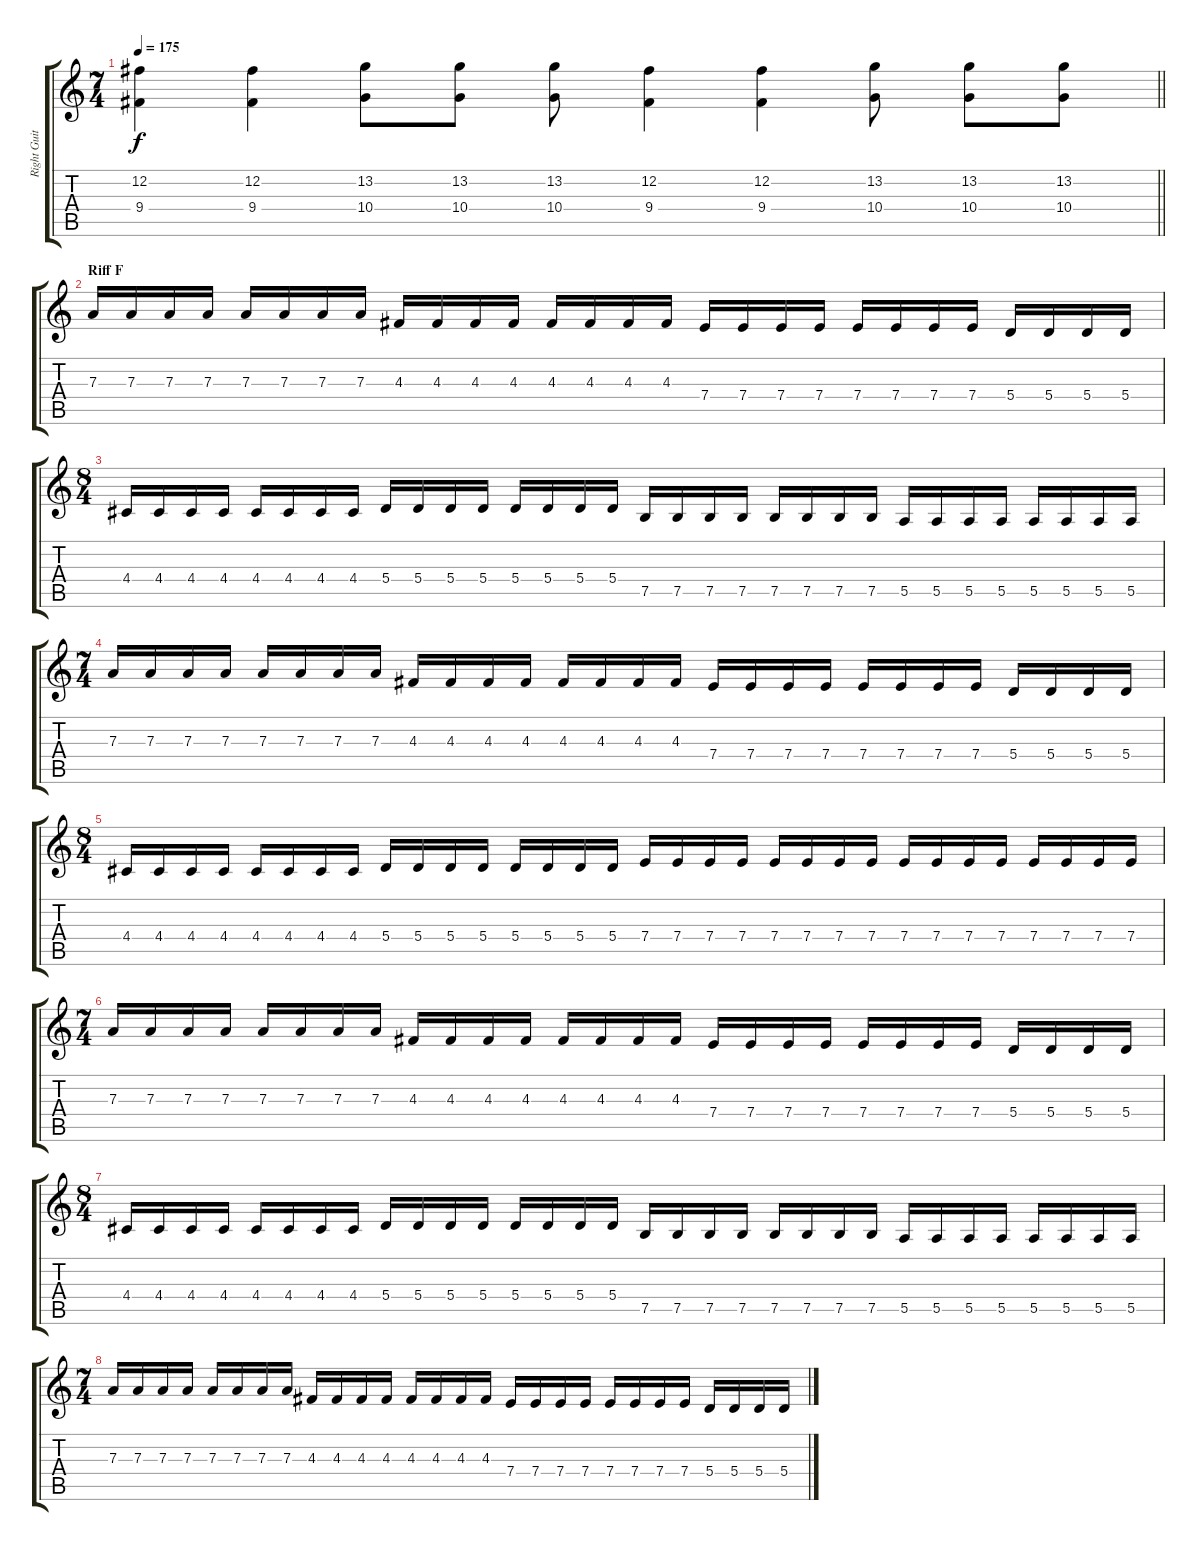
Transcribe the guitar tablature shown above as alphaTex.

\track ("Right Guitar" "Right Guit") {instrument distortionguitar}
\staff {score tabs}
\tuning (G3 Gb3 D3 A2 E2 B1) {hide}
\ts (7 4)
\tempo 175
\clef g2
\barLineRight lightlight
\ks c
(12.2 9.4).4{dy f} (12.2 9.4).4 (13.2 10.4).8 (13.2 10.4).8 (13.2 10.4).8 (12.2 9.4).4 (12.2 9.4).4 (13.2 10.4).8 (13.2 10.4).8 (13.2 10.4).8 |
\section ("" "Riff F")
7.3.16 7.3.16 7.3.16 7.3.16 7.3.16 7.3.16 7.3.16 7.3.16 4.3.16 4.3.16 4.3.16 4.3.16 4.3.16 4.3.16 4.3.16 4.3.16 7.4.16 7.4.16 7.4.16 7.4.16 7.4.16 7.4.16 7.4.16 7.4.16 5.4.16 5.4.16 5.4.16 5.4.16 |
\ts (8 4)
4.4.16 4.4.16 4.4.16 4.4.16 4.4.16 4.4.16 4.4.16 4.4.16 5.4.16 5.4.16 5.4.16 5.4.16 5.4.16 5.4.16 5.4.16 5.4.16 7.5.16 7.5.16 7.5.16 7.5.16 7.5.16 7.5.16 7.5.16 7.5.16 5.5.16 5.5.16 5.5.16 5.5.16 5.5.16 5.5.16 5.5.16 5.5.16 |
\ts (7 4)
7.3.16 7.3.16 7.3.16 7.3.16 7.3.16 7.3.16 7.3.16 7.3.16 4.3.16 4.3.16 4.3.16 4.3.16 4.3.16 4.3.16 4.3.16 4.3.16 7.4.16 7.4.16 7.4.16 7.4.16 7.4.16 7.4.16 7.4.16 7.4.16 5.4.16 5.4.16 5.4.16 5.4.16 |
\ts (8 4)
4.4.16 4.4.16 4.4.16 4.4.16 4.4.16 4.4.16 4.4.16 4.4.16 5.4.16 5.4.16 5.4.16 5.4.16 5.4.16 5.4.16 5.4.16 5.4.16 7.4.16 7.4.16 7.4.16 7.4.16 7.4.16 7.4.16 7.4.16 7.4.16 7.4.16 7.4.16 7.4.16 7.4.16 7.4.16 7.4.16 7.4.16 7.4.16 |
\ts (7 4)
7.3.16 7.3.16 7.3.16 7.3.16 7.3.16 7.3.16 7.3.16 7.3.16 4.3.16 4.3.16 4.3.16 4.3.16 4.3.16 4.3.16 4.3.16 4.3.16 7.4.16 7.4.16 7.4.16 7.4.16 7.4.16 7.4.16 7.4.16 7.4.16 5.4.16 5.4.16 5.4.16 5.4.16 |
\ts (8 4)
4.4.16 4.4.16 4.4.16 4.4.16 4.4.16 4.4.16 4.4.16 4.4.16 5.4.16 5.4.16 5.4.16 5.4.16 5.4.16 5.4.16 5.4.16 5.4.16 7.5.16 7.5.16 7.5.16 7.5.16 7.5.16 7.5.16 7.5.16 7.5.16 5.5.16 5.5.16 5.5.16 5.5.16 5.5.16 5.5.16 5.5.16 5.5.16 |
\ts (7 4)
7.3.16 7.3.16 7.3.16 7.3.16 7.3.16 7.3.16 7.3.16 7.3.16 4.3.16 4.3.16 4.3.16 4.3.16 4.3.16 4.3.16 4.3.16 4.3.16 7.4.16 7.4.16 7.4.16 7.4.16 7.4.16 7.4.16 7.4.16 7.4.16 5.4.16 5.4.16 5.4.16 5.4.16
